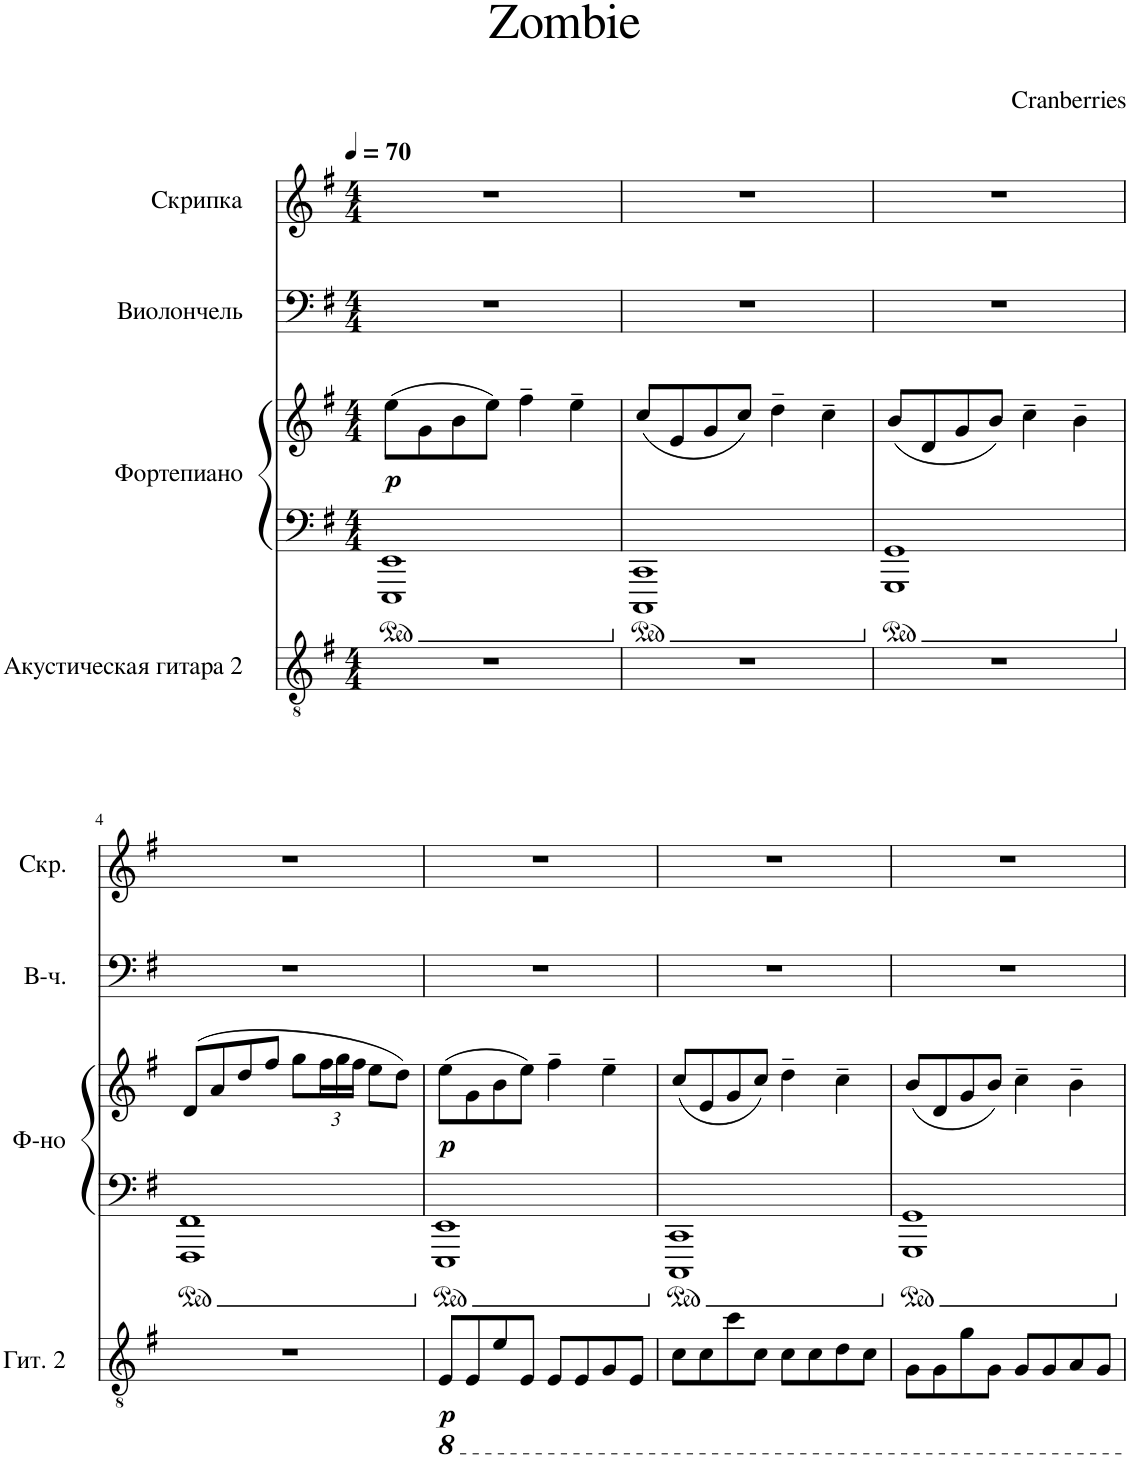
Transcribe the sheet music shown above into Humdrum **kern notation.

**kern	**dynam	**kern	**kern	**dynam	**kern	**kern
*part4	*part4	*part3	*part3	*part3	*part2	*part1
*staff5	*staff5	*staff4	*staff3	*staff3/4	*staff2	*staff1
*I"Акустическая гитара 2	*	*I"Фортепиано	*	*	*I"Виолончель	*I"Скрипка
*clefGv2	*	*clefF4	*clefG2	*	*clefF4	*clefG2
*k[f#]	*	*k[f#]	*k[f#]	*	*k[f#]	*k[f#]
*M4/4	*	*M4/4	*M4/4	*	*M4/4	*M4/4
*MM70	*	*MM70	*MM70	*	*MM70	*MM70
=1	=1	=1	=1	=1	=1	=1
!	!	!	!	!LO:DY:b	!	!
1r	.	1EEE 1EE	(8ee\L	p	1r	1r
.	.	.	8g\	.	.	.
.	.	.	8b\	.	.	.
.	.	.	8ee\J)	.	.	.
.	.	.	4ff#~\	.	.	.
.	.	.	4ee~\	.	.	.
=2	=2	=2	=2	=2	=2	=2
1r	.	1CCC 1CC	(8cc/L	.	1r	1r
.	.	.	8e/	.	.	.
.	.	.	8g/	.	.	.
.	.	.	8cc/J)	.	.	.
.	.	.	4dd~\	.	.	.
.	.	.	4cc~\	.	.	.
=3	=3	=3	=3	=3	=3	=3
1r	.	1GGG 1GG	(8b/L	.	1r	1r
.	.	.	8d/	.	.	.
.	.	.	8g/	.	.	.
.	.	.	8b/J)	.	.	.
.	.	.	4cc~\	.	.	.
.	.	.	4b~\	.	.	.
!!LO:LB:g=z
=4	=4	=4	=4	=4	=4	=4
1r	.	1FFF# 1FF#	(8d/L	.	1r	1r
.	.	.	8a/	.	.	.
.	.	.	8dd/	.	.	.
.	.	.	8ff#/J	.	.	.
.	.	.	8gg\L	.	.	.
*	*	*	*Xbrackettup	*	*	*
.	.	.	24ff#\L	.	.	.
.	.	.	24gg\	.	.	.
.	.	.	24ff#\JJ	.	.	.
.	.	.	8ee\L	.	.	.
.	.	.	8dd\J)	.	.	.
=5	=5	=5	=5	=5	=5	=5
!	!LO:DY:b	!	!	!LO:DY:b	!	!
8EE/L	p	1EEE 1EE	(8ee\L	p	1r	1r
8EE/	.	.	8g\	.	.	.
8E/	.	.	8b\	.	.	.
8EE/J	.	.	8ee\J)	.	.	.
8EE/L	.	.	4ff#~\	.	.	.
8EE/	.	.	.	.	.	.
8GG/	.	.	4ee~\	.	.	.
8EE/J	.	.	.	.	.	.
=6	=6	=6	=6	=6	=6	=6
8C\L	.	1CCC 1CC	(8cc/L	.	1r	1r
8C\	.	.	8e/	.	.	.
8c\	.	.	8g/	.	.	.
8C\J	.	.	8cc/J)	.	.	.
8C\L	.	.	4dd~\	.	.	.
8C\	.	.	.	.	.	.
8D\	.	.	4cc~\	.	.	.
8C\J	.	.	.	.	.	.
=7	=7	=7	=7	=7	=7	=7
8GG\L	.	1GGG 1GG	(8b/L	.	1r	1r
8GG\	.	.	8d/	.	.	.
8G\	.	.	8g/	.	.	.
8GG\J	.	.	8b/J)	.	.	.
8GG/L	.	.	4cc~\	.	.	.
8GG/	.	.	.	.	.	.
8AA/	.	.	4b~\	.	.	.
8GG/J	.	.	.	.	.	.
=	=	=	=	=	=	=
*-	*-	*-	*-	*-	*-	*-
